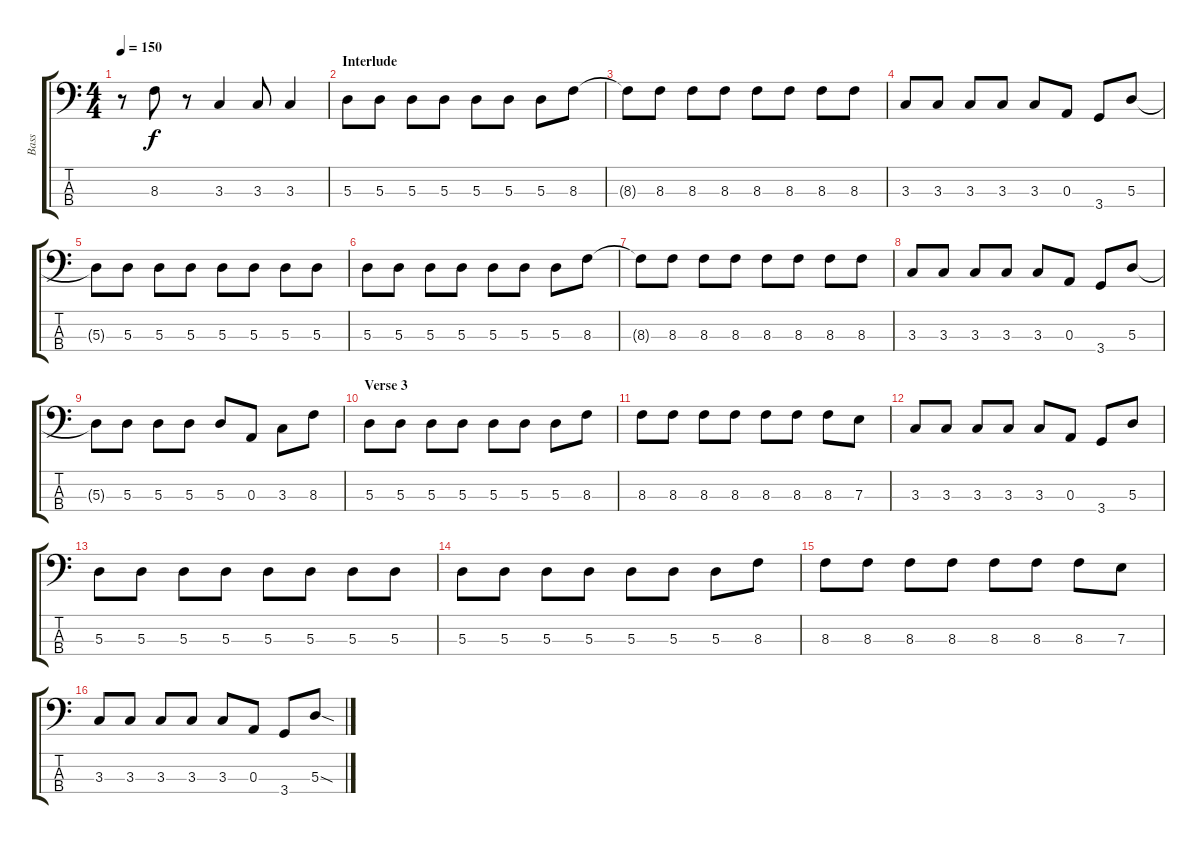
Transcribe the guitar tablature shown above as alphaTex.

\track ("Bass" "Bass") {instrument electricbassfinger}
\staff {score tabs}
\tuning (G2 D2 A1 E1) {hide}
\ts (4 4)
\tempo 150
\clef f4
\ks c
r.8{dy f} 8.3.8 r.8 3.3.4 3.3.8 3.3.4 |
\section ("" "Interlude")
5.3.8{volume 10} 5.3.8 5.3.8 5.3.8 5.3.8 5.3.8 5.3.8 8.3.8 |
8.3{t}.8 8.3.8 8.3.8 8.3.8 8.3.8 8.3.8 8.3.8 8.3.8 |
3.3.8 3.3.8 3.3.8 3.3.8 3.3.8 0.3.8 3.4.8 5.3.8 |
5.3{t}.8 5.3.8 5.3.8 5.3.8 5.3.8 5.3.8 5.3.8 5.3.8 |
5.3.8 5.3.8 5.3.8 5.3.8 5.3.8 5.3.8 5.3.8 8.3.8 |
8.3{t}.8 8.3.8 8.3.8 8.3.8 8.3.8 8.3.8 8.3.8 8.3.8 |
3.3.8 3.3.8 3.3.8 3.3.8 3.3.8 0.3.8 3.4.8 5.3.8 |
5.3{t}.8 5.3.8 5.3.8 5.3.8 5.3.8 0.3.8 3.3.8 8.3.8 |
\section ("" "Verse 3")
5.3.8 5.3.8 5.3.8 5.3.8 5.3.8 5.3.8 5.3.8 8.3.8 |
8.3.8 8.3.8 8.3.8 8.3.8 8.3.8 8.3.8 8.3.8 7.3.8 |
3.3.8 3.3.8 3.3.8 3.3.8 3.3.8 0.3.8 3.4.8 5.3.8 |
5.3.8 5.3.8 5.3.8 5.3.8 5.3.8 5.3.8 5.3.8 5.3.8 |
5.3.8 5.3.8 5.3.8 5.3.8 5.3.8 5.3.8 5.3.8 8.3.8 |
8.3.8 8.3.8 8.3.8 8.3.8 8.3.8 8.3.8 8.3.8 7.3.8 |
3.3.8 3.3.8 3.3.8 3.3.8 3.3.8 0.3.8 3.4.8 5.3{sod}.8
